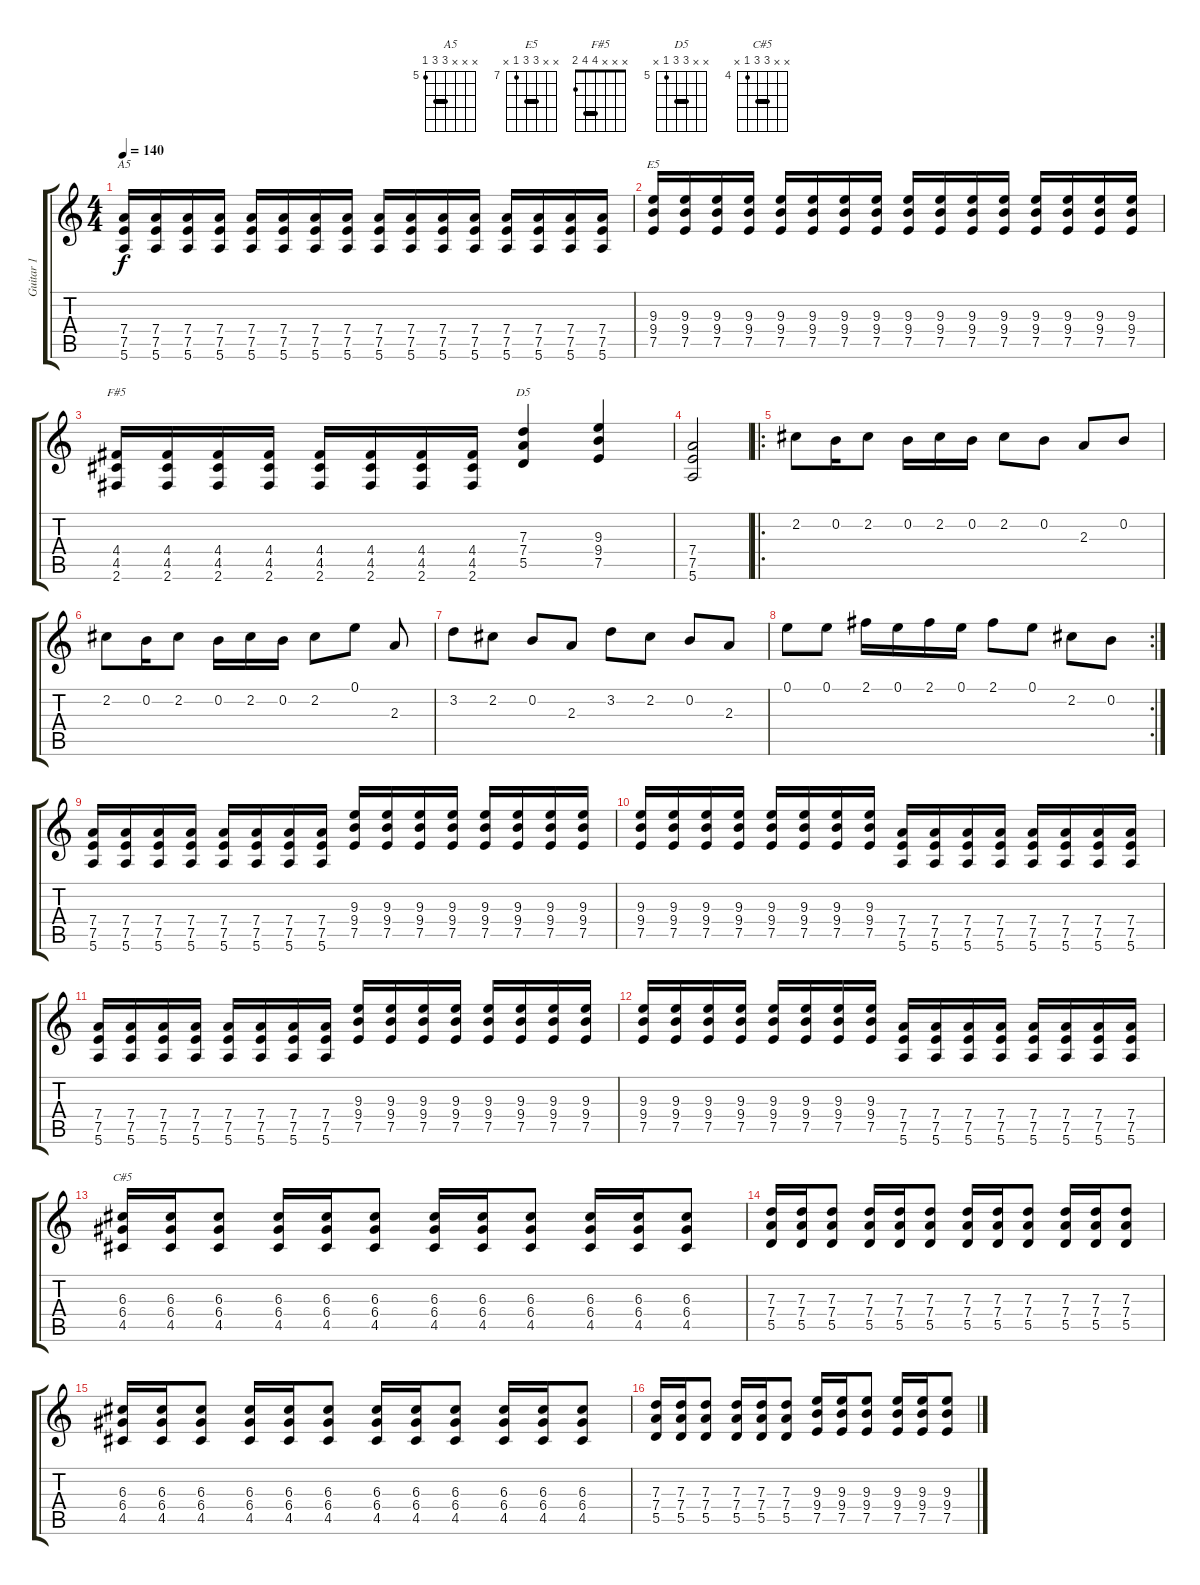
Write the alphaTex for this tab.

\track ("Guitar 1" "Guitar 1") {instrument overdrivenguitar}
\staff {score tabs}
\tuning (E4 B3 G3 D3 A2 E2) {hide}
\chord ("A5" x x x 7 7 5) {firstfret 5 barre 7}
\chord ("E5" x x 9 9 7 x) {firstfret 7 barre 9}
\chord ("F#5" x x x 4 4 2) {barre 4}
\chord ("D5" x x 7 7 5 x) {firstfret 5 barre 7}
\chord ("C#5" x x 6 6 4 x) {firstfret 4 barre 6}
\ts (4 4)
\tempo 140
\clef g2
\ks c
(7.4 7.5 5.6).16{ch "A5" dy f} (7.4 7.5 5.6).16 (7.4 7.5 5.6).16 (7.4 7.5 5.6).16 (7.4 7.5 5.6).16 (7.4 7.5 5.6).16 (7.4 7.5 5.6).16 (7.4 7.5 5.6).16 (7.4 7.5 5.6).16 (7.4 7.5 5.6).16 (7.4 7.5 5.6).16 (7.4 7.5 5.6).16 (7.4 7.5 5.6).16 (7.4 7.5 5.6).16 (7.4 7.5 5.6).16 (7.4 7.5 5.6).16 |
(9.3 9.4 7.5).16{ch "E5"} (9.3 9.4 7.5).16 (9.3 9.4 7.5).16 (9.3 9.4 7.5).16 (9.3 9.4 7.5).16 (9.3 9.4 7.5).16 (9.3 9.4 7.5).16 (9.3 9.4 7.5).16 (9.3 9.4 7.5).16 (9.3 9.4 7.5).16 (9.3 9.4 7.5).16 (9.3 9.4 7.5).16 (9.3 9.4 7.5).16 (9.3 9.4 7.5).16 (9.3 9.4 7.5).16 (9.3 9.4 7.5).16 |
(4.4 4.5 2.6).16{ch "F#5"} (4.4 4.5 2.6).16 (4.4 4.5 2.6).16 (4.4 4.5 2.6).16 (4.4 4.5 2.6).16 (4.4 4.5 2.6).16 (4.4 4.5 2.6).16 (4.4 4.5 2.6).16 (7.3 7.4 5.5).4{ch "D5"} (9.3 9.4 7.5).4 |
(7.4 7.5 5.6).2 |
\ro
2.2.8 0.2.16 2.2.8 0.2.16 2.2.16 0.2.16 2.2.8 0.2.8 2.3.8 0.2.8 |
2.2.8 0.2.16 2.2.8 0.2.16 2.2.16 0.2.16 2.2.8 0.1.8 2.3.8 |
3.2.8 2.2.8 0.2.8 2.3.8 3.2.8 2.2.8 0.2.8 2.3.8 |
\rc 2
0.1.8 0.1.8 2.1.16 0.1.16 2.1.16 0.1.16 2.1.8 0.1.8 2.2.8 0.2.8 |
(7.4 7.5 5.6).16 (7.4 7.5 5.6).16 (7.4 7.5 5.6).16 (7.4 7.5 5.6).16 (7.4 7.5 5.6).16 (7.4 7.5 5.6).16 (7.4 7.5 5.6).16 (7.4 7.5 5.6).16 (9.3 9.4 7.5).16 (9.3 9.4 7.5).16 (9.3 9.4 7.5).16 (9.3 9.4 7.5).16 (9.3 9.4 7.5).16 (9.3 9.4 7.5).16 (9.3 9.4 7.5).16 (9.3 9.4 7.5).16 |
(9.3 9.4 7.5).16 (9.3 9.4 7.5).16 (9.3 9.4 7.5).16 (9.3 9.4 7.5).16 (9.3 9.4 7.5).16 (9.3 9.4 7.5).16 (9.3 9.4 7.5).16 (9.3 9.4 7.5).16 (7.4 7.5 5.6).16 (7.4 7.5 5.6).16 (7.4 7.5 5.6).16 (7.4 7.5 5.6).16 (7.4 7.5 5.6).16 (7.4 7.5 5.6).16 (7.4 7.5 5.6).16 (7.4 7.5 5.6).16 |
(7.4 7.5 5.6).16 (7.4 7.5 5.6).16 (7.4 7.5 5.6).16 (7.4 7.5 5.6).16 (7.4 7.5 5.6).16 (7.4 7.5 5.6).16 (7.4 7.5 5.6).16 (7.4 7.5 5.6).16 (9.3 9.4 7.5).16 (9.3 9.4 7.5).16 (9.3 9.4 7.5).16 (9.3 9.4 7.5).16 (9.3 9.4 7.5).16 (9.3 9.4 7.5).16 (9.3 9.4 7.5).16 (9.3 9.4 7.5).16 |
(9.3 9.4 7.5).16 (9.3 9.4 7.5).16 (9.3 9.4 7.5).16 (9.3 9.4 7.5).16 (9.3 9.4 7.5).16 (9.3 9.4 7.5).16 (9.3 9.4 7.5).16 (9.3 9.4 7.5).16 (7.4 7.5 5.6).16 (7.4 7.5 5.6).16 (7.4 7.5 5.6).16 (7.4 7.5 5.6).16 (7.4 7.5 5.6).16 (7.4 7.5 5.6).16 (7.4 7.5 5.6).16 (7.4 7.5 5.6).16 |
(6.3 6.4 4.5).16{ch "C#5"} (6.3 6.4 4.5).16 (6.3 6.4 4.5).8 (6.3 6.4 4.5).16 (6.3 6.4 4.5).16 (6.3 6.4 4.5).8 (6.3 6.4 4.5).16 (6.3 6.4 4.5).16 (6.3 6.4 4.5).8 (6.3 6.4 4.5).16 (6.3 6.4 4.5).16 (6.3 6.4 4.5).8 |
(7.3 7.4 5.5).16 (7.3 7.4 5.5).16 (7.3 7.4 5.5).8 (7.3 7.4 5.5).16 (7.3 7.4 5.5).16 (7.3 7.4 5.5).8 (7.3 7.4 5.5).16 (7.3 7.4 5.5).16 (7.3 7.4 5.5).8 (7.3 7.4 5.5).16 (7.3 7.4 5.5).16 (7.3 7.4 5.5).8 |
(6.3 6.4 4.5).16 (6.3 6.4 4.5).16 (6.3 6.4 4.5).8 (6.3 6.4 4.5).16 (6.3 6.4 4.5).16 (6.3 6.4 4.5).8 (6.3 6.4 4.5).16 (6.3 6.4 4.5).16 (6.3 6.4 4.5).8 (6.3 6.4 4.5).16 (6.3 6.4 4.5).16 (6.3 6.4 4.5).8 |
(7.3 7.4 5.5).16 (7.3 7.4 5.5).16 (7.3 7.4 5.5).8 (7.3 7.4 5.5).16 (7.3 7.4 5.5).16 (7.3 7.4 5.5).8 (9.3 9.4 7.5).16 (9.3 9.4 7.5).16 (9.3 9.4 7.5).8 (9.3 9.4 7.5).16 (9.3 9.4 7.5).16 (9.3 9.4 7.5).8
